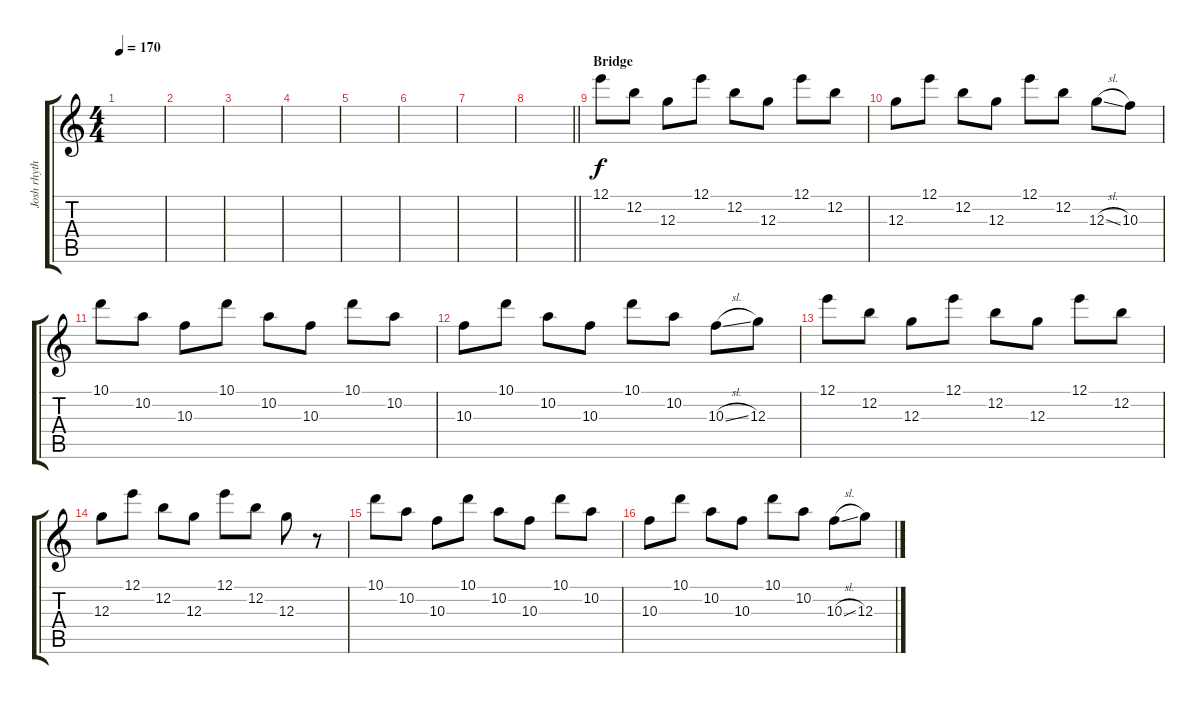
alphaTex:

\track ("Josh rhythm" "Josh rhyth") {instrument electricguitarjazz}
\staff {score tabs}
\tuning (E4 B3 G3 D3 A2 E2) {hide}
\ts (4 4)
\tempo 170
\clef g2
\ks c
|
|
|
|
|
|
|
\barLineRight lightlight
|
\section ("" "Bridge")
12.1.8{volume 8} 12.2.8 12.3.8 12.1.8 12.2.8 12.3.8 12.1.8 12.2.8 |
12.3.8 12.1.8 12.2.8 12.3.8 12.1.8 12.2.8 12.3{sl}.8 10.3.8 |
10.1.8 10.2.8 10.3.8 10.1.8 10.2.8 10.3.8 10.1.8 10.2.8 |
10.3.8 10.1.8 10.2.8 10.3.8 10.1.8 10.2.8 10.3{sl}.8 12.3.8 |
12.1.8 12.2.8 12.3.8 12.1.8 12.2.8 12.3.8 12.1.8 12.2.8 |
12.3.8 12.1.8 12.2.8 12.3.8 12.1.8 12.2.8 12.3.8 r.8 |
10.1.8 10.2.8 10.3.8 10.1.8 10.2.8 10.3.8 10.1.8 10.2.8 |
10.3.8 10.1.8 10.2.8 10.3.8 10.1.8 10.2.8 10.3{sl}.8 12.3.8
